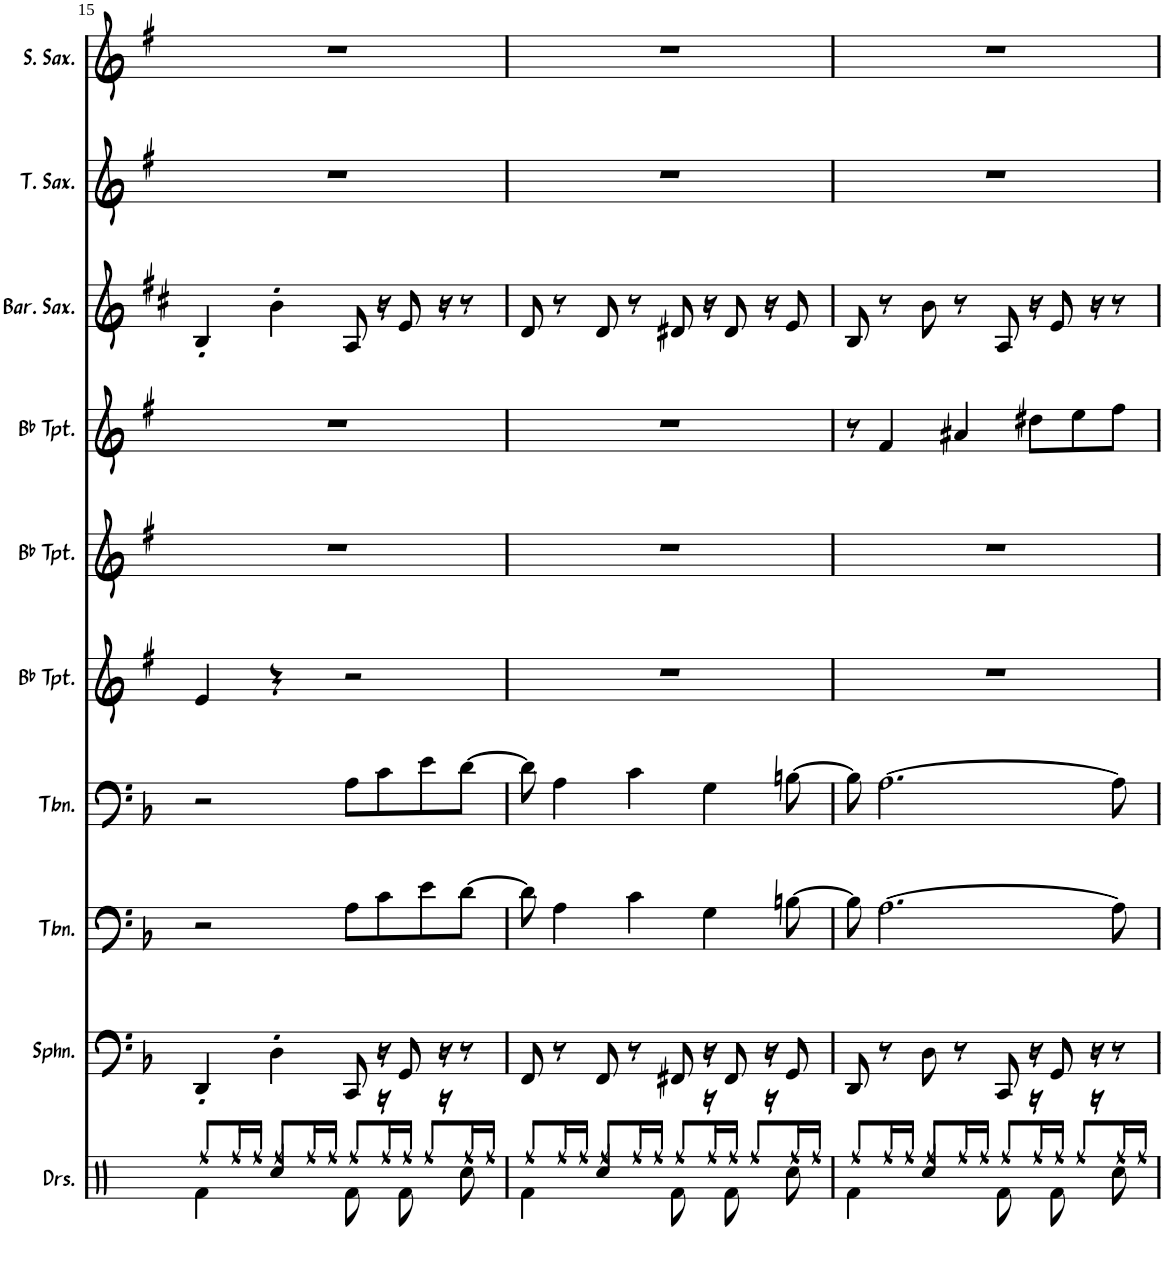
**kern	**kern	**kern	**kern	**kern	**kern	**kern	**kern	**kern	**kern
*part10	*part9	*part8	*part7	*part6	*part5	*part4	*part3	*part2	*part1
*staff10	*staff9	*staff8	*staff7	*staff6	*staff5	*staff4	*staff3	*staff2	*staff1
*I"Drumset	*I"Sousaphone	*I"Trombone	*I"Trombone	*I"Bb Trumpet	*I"Bb Trumpet	*I"Bb Trumpet	*I"Baritone Saxophone	*I"Tenor Saxophone	*I"Soprano Saxophone
*I'Drs.	*I'Sphn.	*I'Tbn.	*I'Tbn.	*I'Bb Tpt.	*I'Bb Tpt.	*I'Bb Tpt.	*I'Bar. Sax.	*I'T. Sax.	*I'S. Sax.
!!LO:PB:g=z
*clefX	*clefF4	*clefF4	*clefF4	*clefG2	*clefG2	*clefG2	*clefG2	*clefG2	*clefG2
*	*	*	*	*Trd1c2	*Trd1c2	*Trd1c2	*Trd12c21	*Trd8c14	*Trd1c2
*k[b-]	*k[b-]	*k[b-]	*k[b-]	*k[f#]	*k[f#]	*k[f#]	*k[f#c#]	*k[f#]	*k[f#]
*F:	*F:	*F:	*F:	*G:	*G:	*G:	*D:	*G:	*G:
*M4/4	*M4/4	*M4/4	*M4/4	*M4/4	*M4/4	*M4/4	*M4/4	*M4/4	*M4/4
=15	=15	=15	=15	=15	=15	=15	=15	=15	=15
*^	*	*	*	*	*	*	*	*	*
4Rf\	8Rff/L	4DD'/	2r	2r	4e/	1r	1r	4B'/	1r	1r
.	16Rff/L	.	.	.	.	.	.	.	.	.
.	16Rff/JJ	.	.	.	.	.	.	.	.	.
4Rcc/	8Rff/L	4D'\	.	.	4r	.	.	4b'\	.	.
.	16Rff/L	.	.	.	.	.	.	.	.	.
.	16Rff/JJ	.	.	.	.	.	.	.	.	.
8Rf\	8Rff/L	8CC/	8A\L	8A\L	2r	.	.	8A/	.	.
16r	16Rff/L	16r	8c\	8c\	.	.	.	16r	.	.
8Rf\	16Rff/JJ	8GG/	.	.	.	.	.	8e/	.	.
.	8Rff/L	.	8e\	8e\	.	.	.	.	.	.
16r	.	16r	.	.	.	.	.	16r	.	.
8Rcc\	16Rff/L	8r	[8d\J	[8d\J	.	.	.	8r	.	.
.	16Rff/JJ	.	.	.	.	.	.	.	.	.
=16	=16	=16	=16	=16	=16	=16	=16	=16	=16	=16
4Rf\	8Rff/L	8FF/	8d\]	8d\]	1r	1r	1r	8d/	1r	1r
.	16Rff/L	8r	4A\	4A\	.	.	.	8r	.	.
.	16Rff/JJ	.	.	.	.	.	.	.	.	.
4Rcc/	8Rff/L	8FF/	.	.	.	.	.	8d/	.	.
.	16Rff/L	8r	4c\	4c\	.	.	.	8r	.	.
.	16Rff/JJ	.	.	.	.	.	.	.	.	.
8Rf\	8Rff/L	8FF#X/	.	.	.	.	.	8d#X/	.	.
16r	16Rff/L	16r	4G\	4G\	.	.	.	16r	.	.
8Rf\	16Rff/JJ	8FF#/	.	.	.	.	.	8d#/	.	.
.	8Rff/L	.	.	.	.	.	.	.	.	.
16r	.	16r	.	.	.	.	.	16r	.	.
8Rcc\	16Rff/L	8GG/	[8Bn\	[8Bn\	.	.	.	8e/	.	.
.	16Rff/JJ	.	.	.	.	.	.	.	.	.
=17	=17	=17	=17	=17	=17	=17	=17	=17	=17	=17
4Rf\	8Rff/L	8DD/	8B\]	8B\]	1r	1r	8r	8B/	1r	1r
.	16Rff/L	8r	[2.A\	[2.A\	.	.	4f#/	8r	.	.
.	16Rff/JJ	.	.	.	.	.	.	.	.	.
4Rcc/	8Rff/L	8D\	.	.	.	.	.	8b\	.	.
.	16Rff/L	8r	.	.	.	.	4a#X/	8r	.	.
.	16Rff/JJ	.	.	.	.	.	.	.	.	.
8Rf\	8Rff/L	8CC/	.	.	.	.	.	8A/	.	.
16r	16Rff/L	16r	.	.	.	.	8dd#X\L	16r	.	.
8Rf\	16Rff/JJ	8GG/	.	.	.	.	.	8e/	.	.
.	8Rff/L	.	.	.	.	.	8ee\	.	.	.
16r	.	16r	.	.	.	.	.	16r	.	.
8Rcc\	16Rff/L	8r	8A\]	8A\]	.	.	8ff#\J	8r	.	.
.	16Rff/JJ	.	.	.	.	.	.	.	.	.
*v	*v	*	*	*	*	*	*	*	*	*
=	=	=	=	=	=	=	=	=	=
*-	*-	*-	*-	*-	*-	*-	*-	*-	*-
